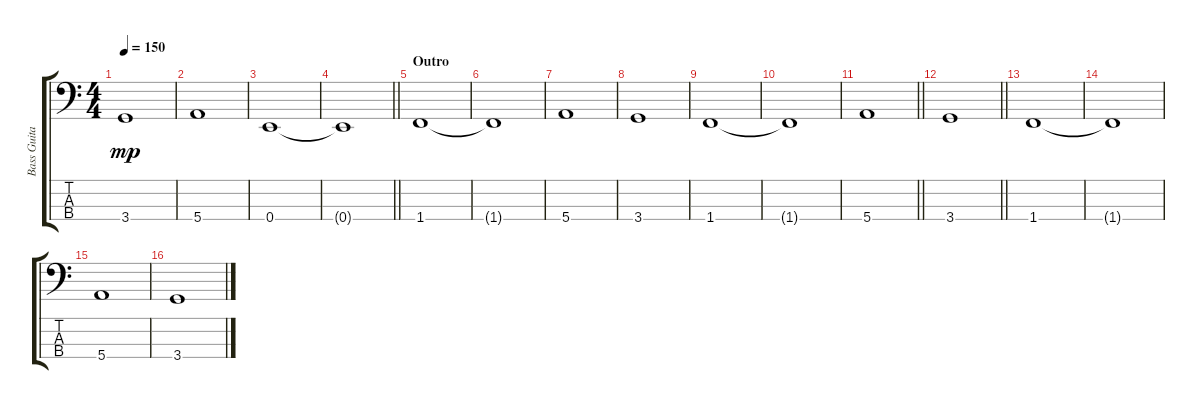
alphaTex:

\track ("Bass Guitar" "Bass Guita") {instrument electricbassfinger}
\staff {score tabs}
\tuning (G2 D2 A1 E1) {hide}
\ts (4 4)
\tempo 150
\clef f4
\ks c
3.4.1{dy mp} |
5.4.1 |
0.4.1 |
\barLineRight lightlight
0.4{t}.1 |
\section ("" "Outro")
1.4.1 |
1.4{t}.1 |
5.4.1 |
3.4.1 |
1.4.1 |
1.4{t}.1 |
\barLineRight lightlight
5.4.1 |
\barLineRight lightlight
3.4.1 |
1.4.1 |
1.4{t}.1 |
5.4.1 |
3.4.1
